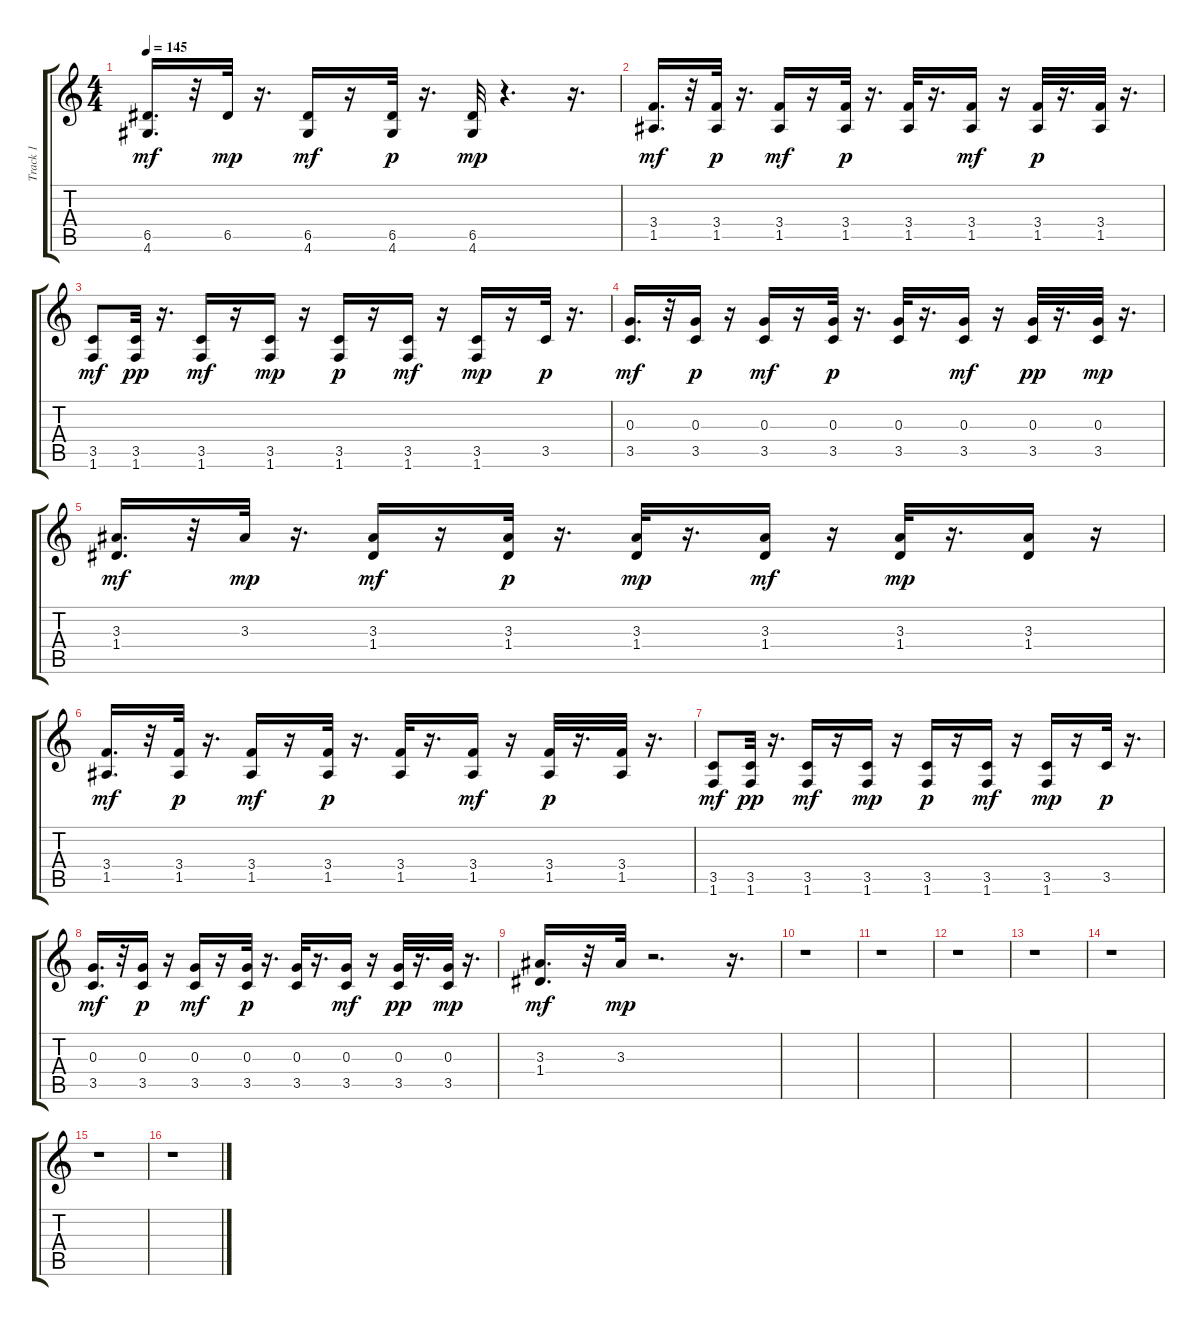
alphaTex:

\track ("Track 1" "Track 1") {instrument electricguitarmuted}
\staff {score tabs}
\tuning (E4 B3 G3 D3 A2 E2) {hide}
\ts (4 4)
\tempo 145
\clef g2
\ks c
(6.5 4.6).16{d dy mf} r.32 6.5.32{dy mp} r.16{d} (6.5 4.6).16{dy mf} r.16 (6.5 4.6).32{dy p} r.16{d} (6.5 4.6).32{dy mp} r.4{d} r.16{d} |
(3.4 1.5).16{d dy mf} r.32 (3.4 1.5).32{dy p} r.16{d} (3.4 1.5).16{dy mf} r.16 (3.4 1.5).32{dy p} r.16{d} (3.4 1.5).32 r.16{d} (3.4 1.5).16{dy mf} r.16 (3.4 1.5).32{dy p} r.16{d} (3.4 1.5).32 r.16{d} |
(3.5 1.6).8{dy mf} (3.5 1.6).32{dy pp} r.16{d} (3.5 1.6).16{dy mf} r.16 (3.5 1.6).16{dy mp} r.16 (3.5 1.6).16{dy p} r.16 (3.5 1.6).16{dy mf} r.16 (3.5 1.6).16{dy mp} r.16 3.5.32{dy p} r.16{d} |
(0.3 3.5).16{d dy mf} r.32 (0.3 3.5).16{dy p} r.16 (0.3 3.5).16{dy mf} r.16 (0.3 3.5).32{dy p} r.16{d} (0.3 3.5).32 r.16{d} (0.3 3.5).16{dy mf} r.16 (0.3 3.5).32{dy pp} r.16{d} (0.3 3.5).32{dy mp} r.16{d} |
(3.3 1.4).16{d dy mf} r.32 3.3.32{dy mp} r.16{d} (3.3 1.4).16{dy mf} r.16 (3.3 1.4).32{dy p} r.16{d} (3.3 1.4).32{dy mp} r.16{d} (3.3 1.4).16{dy mf} r.16 (3.3 1.4).32{dy mp} r.16{d} (3.3 1.4).16 r.16 |
(3.4 1.5).16{d dy mf} r.32 (3.4 1.5).32{dy p} r.16{d} (3.4 1.5).16{dy mf} r.16 (3.4 1.5).32{dy p} r.16{d} (3.4 1.5).32 r.16{d} (3.4 1.5).16{dy mf} r.16 (3.4 1.5).32{dy p} r.16{d} (3.4 1.5).32 r.16{d} |
(3.5 1.6).8{dy mf} (3.5 1.6).32{dy pp} r.16{d} (3.5 1.6).16{dy mf} r.16 (3.5 1.6).16{dy mp} r.16 (3.5 1.6).16{dy p} r.16 (3.5 1.6).16{dy mf} r.16 (3.5 1.6).16{dy mp} r.16 3.5.32{dy p} r.16{d} |
(0.3 3.5).16{d dy mf} r.32 (0.3 3.5).16{dy p} r.16 (0.3 3.5).16{dy mf} r.16 (0.3 3.5).32{dy p} r.16{d} (0.3 3.5).32 r.16{d} (0.3 3.5).16{dy mf} r.16 (0.3 3.5).32{dy pp} r.16{d} (0.3 3.5).32{dy mp} r.16{d} |
(3.3 1.4).16{d dy mf} r.32 3.3.32{dy mp} r.2{d} r.16{d} |
r.1 |
r.1 |
r.1 |
r.1 |
r.1 |
r.1 |
r.1
